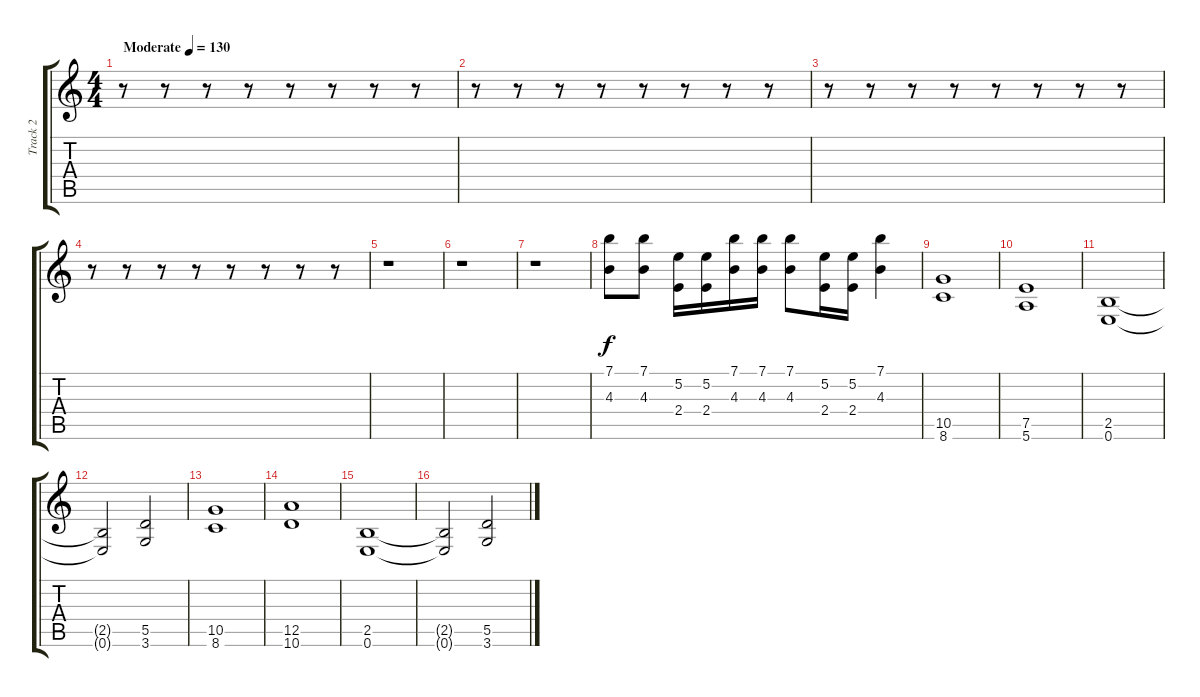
\track ("Track 2" "Track 2") {instrument distortionguitar}
\staff {score tabs}
\tuning (E4 B3 G3 D3 A2 E2) {hide}
\ts (4 4)
\tempo (130 "Moderate")
\clef g2
\ks c
r.8{dy f instrument distortionguitar} r.8 r.8 r.8 r.8 r.8 r.8 r.8 |
r.8 r.8 r.8 r.8 r.8 r.8 r.8 r.8 |
r.8 r.8 r.8 r.8 r.8 r.8 r.8 r.8 |
r.8 r.8 r.8 r.8 r.8 r.8 r.8 r.8 |
r.1 |
r.1 |
r.1 |
(7.1 4.3).8 (7.1 4.3).8 (5.2 2.4).16 (5.2 2.4).16 (7.1 4.3).16 (7.1 4.3).16 (7.1 4.3).8 (5.2 2.4).16 (5.2 2.4).16 (7.1 4.3).4 |
(10.5 8.6).1 |
(7.5 5.6).1 |
(2.5 0.6).1 |
(2.5{t} 0.6{t}).2 (5.5 3.6).2 |
(10.5 8.6).1 |
(12.5 10.6).1 |
(2.5 0.6).1 |
(2.5{t} 0.6{t}).2 (5.5 3.6).2
